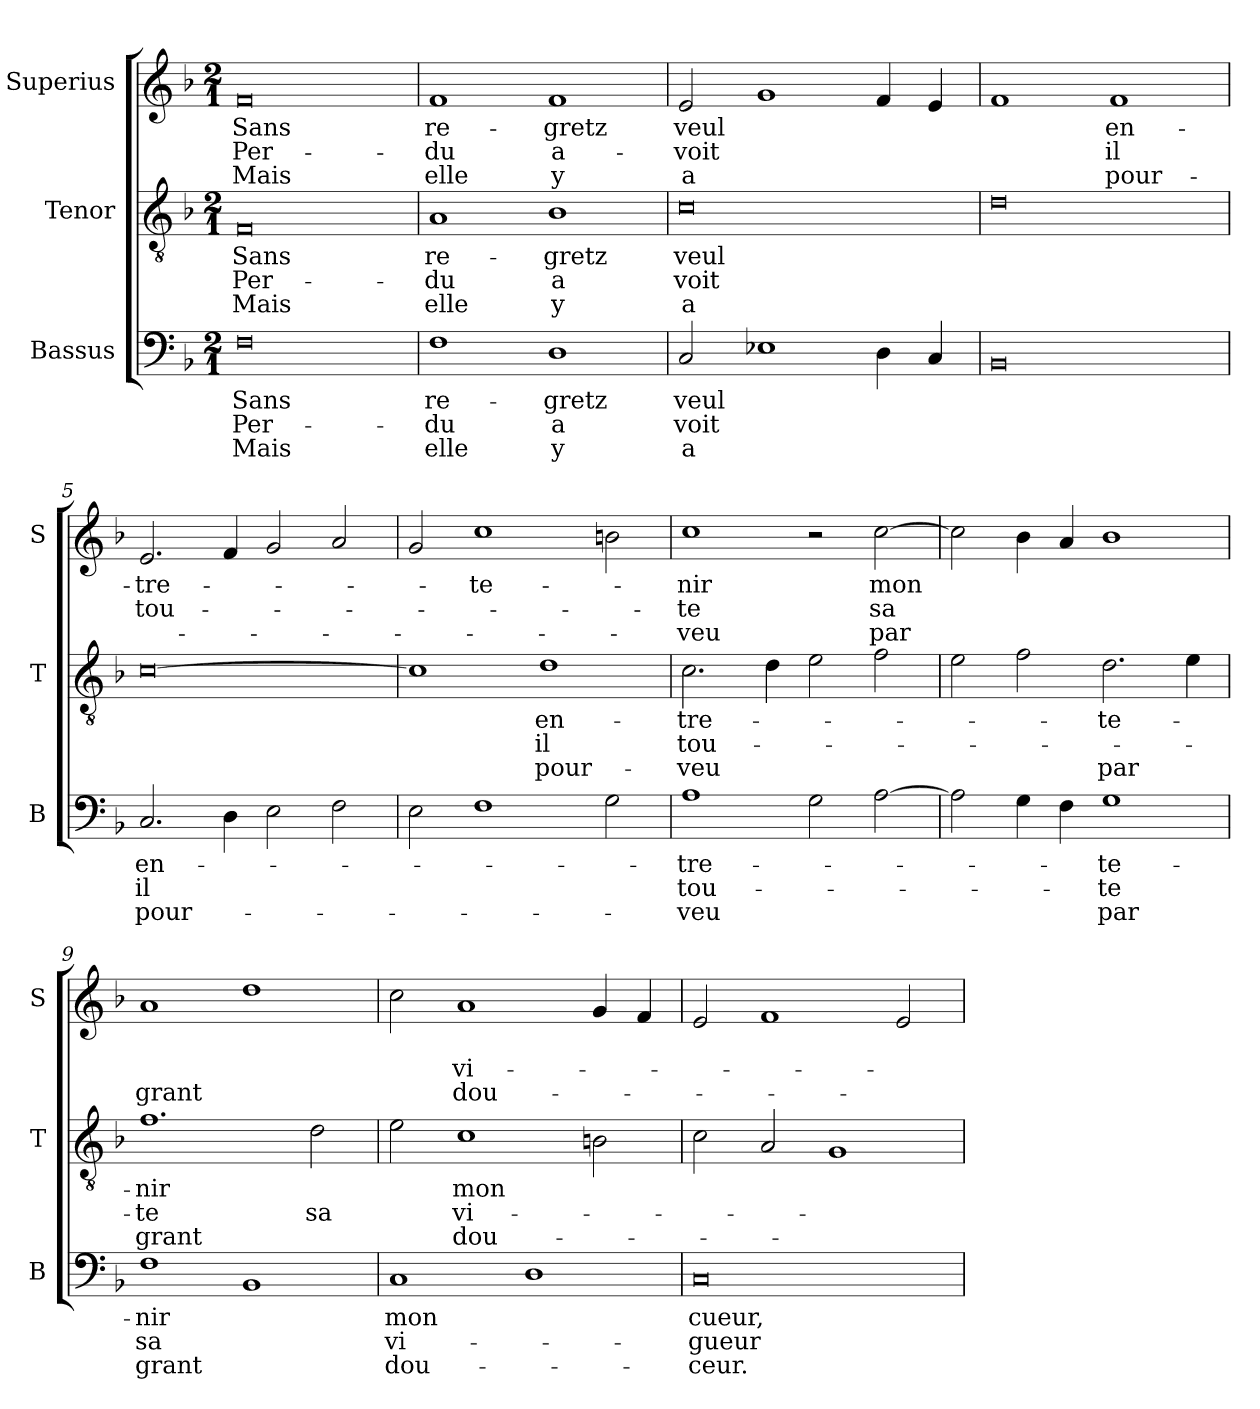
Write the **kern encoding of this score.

**kern	**text	**text	**text	**kern	**text	**text	**text	**kern	**text	**text	**text
*part3	*part3	*part3	*part3	*part2	*part2	*part2	*part2	*part1	*part1	*part1	*part1
*staff3	*staff3	*staff3	*staff3	*staff2	*staff2	*staff2	*staff2	*staff1	*staff1	*staff1	*staff1
*I"Bassus	*	*	*	*I"Tenor	*	*	*	*I"Superius	*	*	*
*I'B	*	*	*	*I'T	*	*	*	*I'S	*	*	*
*clefF4	*	*	*	*clefGv2	*	*	*	*clefG2	*	*	*
*k[b-]	*	*	*	*k[b-]	*	*	*	*k[b-]	*	*	*
*F:	*	*	*	*F:	*	*	*	*F:	*	*	*
*M2/1	*	*	*	*M2/1	*	*	*	*M2/1	*	*	*
=1	=1	=1	=1	=1	=1	=1	=1	=1	=1	=1	=1
!	!	!LO:LY:i	!LO:LY:i	!	!	!	!	!	!	!	!
!	!	!	!	!	!	!LO:LY:i	!LO:LY:i	!	!	!	!
!	!	!	!	!	!	!	!	!	!	!LO:LY:i	!LO:LY:i
0F	Sans	Per-	Mais	0F	Sans	Per-	Mais	0f	Sans	Per-	Mais
=2	=2	=2	=2	=2	=2	=2	=2	=2	=2	=2	=2
!	!	!LO:LY:i	!LO:LY:i	!	!	!LO:LY:i	!LO:LY:i	!	!	!LO:LY:i	!LO:LY:i
1F	re-	-du	elle	1A	re-	-du	elle	1f	re-	-du	elle
!	!	!LO:LY:i	!LO:LY:i	!	!	!LO:LY:i	!LO:LY:i	!	!	!LO:LY:i	!LO:LY:i
1D	-gretz	a	y	1B-	-gretz	a	y	1f	-gretz	a-	y
=3	=3	=3	=3	=3	=3	=3	=3	=3	=3	=3	=3
!	!LO:LY:i	!LO:LY:i	!LO:LY:i	!	!	!LO:LY:i	!LO:LY:i	!	!	!LO:LY:i	!LO:LY:i
2C	veul	voit	a	0c	veul	voit	a	2e	veul	-voit	a
1E-X	.	.	.	.	.	.	.	1g	.	.	.
4D	.	.	.	.	.	.	.	4f	.	.	.
4C	.	.	.	.	.	.	.	4e	.	.	.
=4	=4	=4	=4	=4	=4	=4	=4	=4	=4	=4	=4
0BB-	.	.	.	0d	.	.	.	1f	.	.	.
!	!	!	!	!	!	!	!	!	!	!LO:LY:i	!LO:LY:i
.	.	.	.	.	.	.	.	1f	en-	il	pour-
=5	=5	=5	=5	=5	=5	=5	=5	=5	=5	=5	=5
!	!LO:LY:i	!LO:LY:i	!LO:LY:i	!	!	!	!	!	!	!LO:LY:i	!
2.C	en-	il	pour-	[0c	.	.	.	2.e	-tre-	tou-	.
4D	.	.	.	.	.	.	.	4f	.	.	.
2E	.	.	.	.	.	.	.	2g	.	.	.
2F	.	.	.	.	.	.	.	2a	.	.	.
=6	=6	=6	=6	=6	=6	=6	=6	=6	=6	=6	=6
2E	.	.	.	1c]	.	.	.	2g	.	.	.
1F	.	.	.	.	.	.	.	1cc	-te-	.	.
!	!	!	!	!	!	!LO:LY:i	!LO:LY:i	!	!	!	!
.	.	.	.	1d	en-	il	pour-	.	.	.	.
2G	.	.	.	.	.	.	.	2bn	.	.	.
=7	=7	=7	=7	=7	=7	=7	=7	=7	=7	=7	=7
!	!LO:LY:i	!LO:LY:i	!LO:LY:i	!	!	!LO:LY:i	!LO:LY:i	!	!	!LO:LY:i	!LO:LY:i
1A	-tre-	tou-	-veu	2.c	-tre-	tou-	-veu	1cc	-nir	-te	-veu
.	.	.	.	4d	.	.	.	.	.	.	.
2G	.	.	.	2e	.	.	.	2r	.	.	.
!	!	!	!	!	!	!	!	!	!LO:LY:i	!LO:LY:i	!LO:LY:i
[2A	.	.	.	2f	.	.	.	[2cc	mon	sa	par
=8	=8	=8	=8	=8	=8	=8	=8	=8	=8	=8	=8
2A]	.	.	.	2e	.	.	.	2cc]	.	.	.
4G	.	.	.	2f	.	.	.	4b-	.	.	.
4F	.	.	.	.	.	.	.	4a	.	.	.
!	!LO:LY:i	!LO:LY:i	!LO:LY:i	!	!	!	!LO:LY:i	!	!	!	!
1G	-te-	-te	par	2.d	-te-	.	par	1b-	.	.	.
.	.	.	.	4e	.	.	.	.	.	.	.
=9	=9	=9	=9	=9	=9	=9	=9	=9	=9	=9	=9
!	!LO:LY:i	!LO:LY:i	!LO:LY:i	!	!	!LO:LY:i	!LO:LY:i	!	!	!	!LO:LY:i
1F	-nir	sa	grant	1.f	-nir	-te	grant	1a	.	.	grant
1BB-	.	.	.	.	.	.	.	1dd	.	.	.
!	!	!	!	!	!	!LO:LY:i	!	!	!	!	!
.	.	.	.	2d	.	sa	.	.	.	.	.
=10	=10	=10	=10	=10	=10	=10	=10	=10	=10	=10	=10
!	!LO:LY:i	!LO:LY:i	!LO:LY:i	!	!	!	!	!	!	!	!
1C	mon	vi-	dou-	2e	.	.	.	2cc	.	.	.
!	!	!	!	!	!	!LO:LY:i	!LO:LY:i	!	!	!LO:LY:i	!LO:LY:i
.	.	.	.	1c	mon	vi-	dou-	1a	.	vi-	dou-
1D	.	.	.	.	.	.	.	.	.	.	.
.	.	.	.	2Bn	.	.	.	4g	.	.	.
.	.	.	.	.	.	.	.	4f	.	.	.
=11	=11	=11	=11	=11	=11	=11	=11	=11	=11	=11	=11
!	!LO:LY:i	!LO:LY:i	!LO:LY:i	!	!	!	!	!	!	!	!
0C	cueur,	-gueur	-ceur.	2c	.	.	.	2e	.	.	.
.	.	.	.	2A	.	.	.	1f	.	.	.
.	.	.	.	1G	.	.	.	.	.	.	.
.	.	.	.	.	.	.	.	2e	.	.	.
=	=	=	=	=	=	=	=	=	=	=	=
*-	*-	*-	*-	*-	*-	*-	*-	*-	*-	*-	*-
